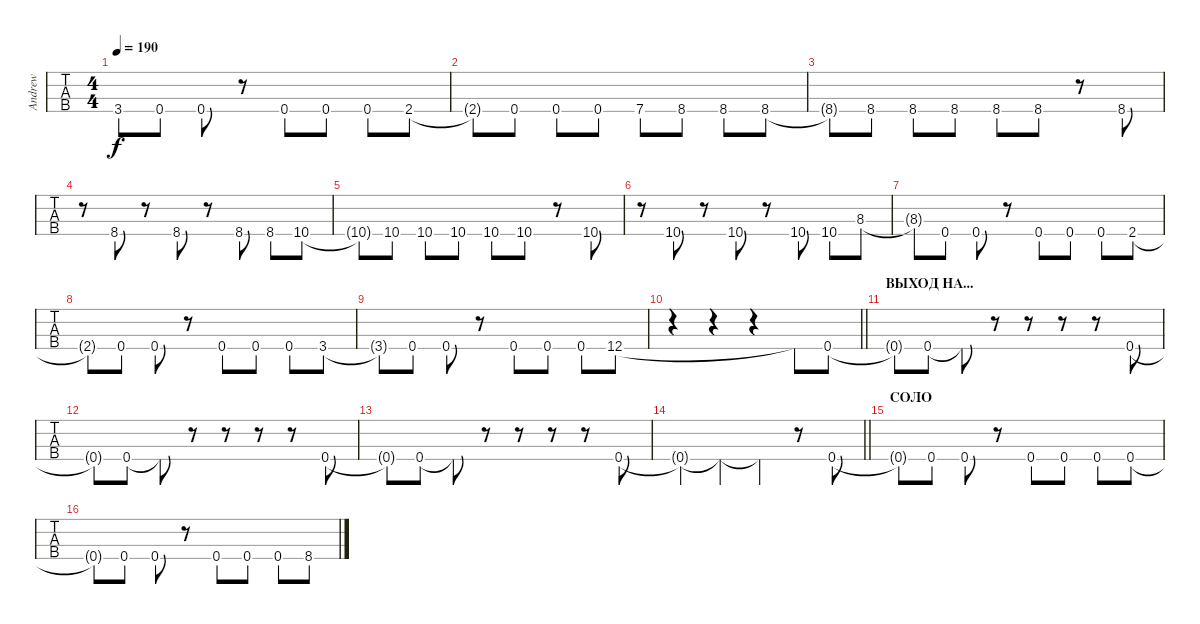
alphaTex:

\track ("Andrew" "Andrew") {instrument electricbasspick}
\staff {tabs}
\tuning (G2 D2 A1 D1) {hide}
\ts (4 4)
\tempo 190
\clef f4
\ks c
3.4{t}.8{dy f} 0.4.8 0.4.8 r.8 0.4.8 0.4.8 0.4.8 2.4.8 |
2.4{t}.8 0.4.8 0.4.8 0.4.8 7.4.8 8.4.8 8.4.8 8.4.8 |
8.4{t}.8 8.4.8 8.4.8 8.4.8 8.4.8 8.4.8 r.8 8.4.8 |
r.8 8.4.8 r.8 8.4.8 r.8 8.4.8 8.4.8 10.4.8 |
10.4{t}.8 10.4.8 10.4.8 10.4.8 10.4.8 10.4.8 r.8 10.4.8 |
r.8 10.4.8 r.8 10.4.8 r.8 10.4.8 10.4.8 8.3.8 |
8.3{t}.8 0.4.8 0.4.8 r.8 0.4.8 0.4.8 0.4.8 2.4.8 |
2.4{t}.8 0.4.8 0.4.8 r.8 0.4.8 0.4.8 0.4.8 3.4.8 |
3.4{t}.8 0.4.8 0.4.8 r.8 0.4.8 0.4.8 0.4.8 12.4.8 |
\barLineRight lightlight
r.4 r.4 r.4 12.4{t}.8 0.4.8 |
\section ("" "ВЫХОД НА...")
0.4{t}.8 0.4.8 0.4{t}.8 r.8 r.8 r.8 r.8 0.4.8 |
0.4{t}.8 0.4.8 0.4{t}.8 r.8 r.8 r.8 r.8 0.4.8 |
0.4{t}.8 0.4.8 0.4{t}.8 r.8 r.8 r.8 r.8 0.4.8 |
\barLineRight lightlight
0.4{t}.4 0.4{t}.4 0.4{t}.4 r.8 0.4.8 |
\section ("" "СОЛО")
0.4{t}.8 0.4.8 0.4.8 r.8 0.4.8 0.4.8 0.4.8 0.4.8 |
0.4{t}.8 0.4.8 0.4.8 r.8 0.4.8 0.4.8 0.4.8 8.4.8
